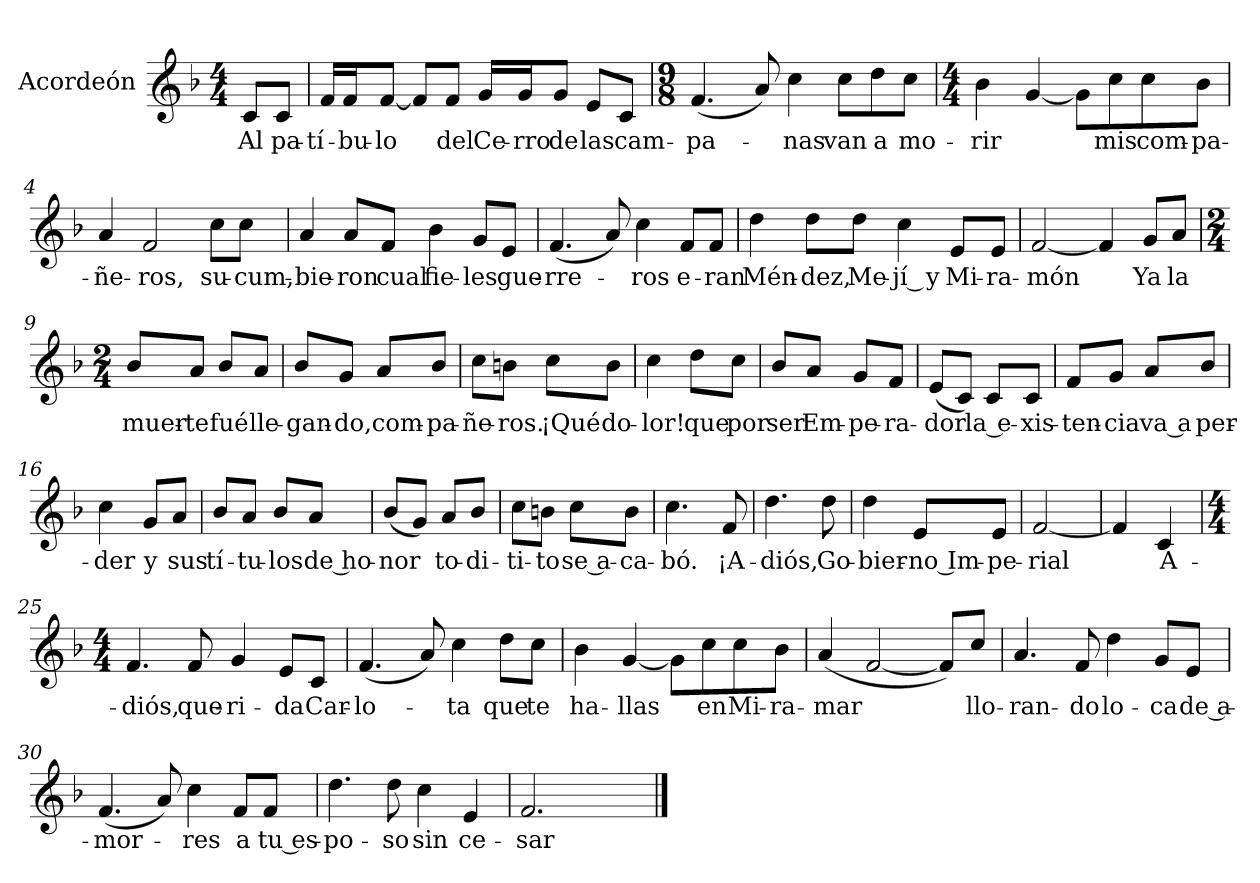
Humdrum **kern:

**kern	**text
*part1	*part1
*staff1	*staff1
*I"Acordeón	*
*I'Acord.	*
*clefG2	*
*k[b-]	*
*F:	*
*M4/4	*
=	=
8c/L	Al
8c/J	pa-
=1	=1
16f/LL	-tí-
16f/J	-bu-
[8f/J	-lo
8f/L]	.
8f/J	del
16g/LL	Ce-
16g/J	-rro
8g/J	de
8e/L	las
8c/J	cam-
=2	=2
*M9/8	*
(<4.f/	-pa-
8a/)	.
4cc\	-nas
8cc\L	van
8dd\	a
8cc\J	mo-
=3	=3
*M4/4	*
4b-\	-rir
[4g/	.
8g\L]	.
8cc\	mis
8cc\	com-
8b-\J	-pa-
=4	=4
4a/	-ñe-
2f/	-ros,
8cc\L	su-
8cc\J	-cum,-
=5	=5
4a/	-bie-
8a/L	-ron
8f/J	cual
4b-\	fie-
8g/L	-les
8e/J	gue-
=6	=6
(<4.f/	-rre-
8a/)	.
4cc\	-ros
8f/L	e-
8f/J	-ran
=7	=7
4dd\	Mén-
8dd\L	-dez,
8dd\J	Me-
4cc\	-jí y
8e/L	Mi-
8e/J	-ra-
=8	=8
[2f/	-món
4f/]	.
8g/L	Ya
8a/J	la
=9	=9
*M2/4	*
8b-/L	-muer-
8a/J	-te
8b-/L	fué
8a/J	lle-
=10	=10
8b-/L	-gan-
8g/J	-do,
8a/L	com-
8b-/J	-pa-
=11	=11
8cc\L	-ñe-
8bn\J	-ros.
8cc\L	¡Qué
8b\J	do-
=12	=12
4cc\	-lor!
8dd\L	que
8cc\J	por
=13	=13
8b-/L	ser
8a/J	Em-
8g/L	-pe-
8f/J	-ra-
=14	=14
(<8e/L	-dor
8c/J)	.
8c/L	la e-
8c/J	-xis-
=15	=15
8f/L	-ten-
8g/J	-cia
8a/L	va a
8b-/J	per-
=16	=16
4cc\	-der
8g/L	y
8a/J	sus
=17	=17
8b-/L	tí-
8a/J	-tu-
8b-/L	-los
8a/J	de ho-
=18	=18
(<8b-/L	-nor
8g/J)	.
8a/L	to-
8b-/J	-di-
=19	=19
8cc\L	-ti-
8bn\J	-to
8cc\L	se a-
8b\J	-ca-
=20	=20
4.cc\	-bó.
8f/	¡A-
=21	=21
4.dd\	-diós,
8dd\	Go-
=22	=22
4dd\	-bier-
8e/L	-no Im-
8e/J	-pe-
=23	=23
[2f/	-rial
=24	=24
4f/]	.
4c/	A-
=25	=25
*M4/4	*
4.f/	-diós,
8f/	que-
4g/	-ri-
8e/L	-da
8c/J	Car-
=26	=26
(<4.f/	-lo-
8a/)	.
4cc\	-ta
8dd\L	que
8cc\J	te
=27	=27
4b-\	ha-
[4g/	-llas
8g\L]	.
8cc\	en
8cc\	Mi-
8b-\J	-ra-
=28	=28
(<4a/	-mar
[2f/	.
8f/L])	.
8cc/J	llo-
=29	=29
4.a/	-ran-
8f/	-do
4dd\	lo-
8g/L	-ca
8e/J	de a-
=30	=30
(<4.f/	-mor-
8a/)	.
4cc\	-res
8f/L	a
8f/J	tu es-
=31	=31
4.dd\	-po-
8dd\	-so
4cc\	sin
4e/	ce-
=32	=32
2.f/	-sar
4ryy	.
==	==
*-	*-
